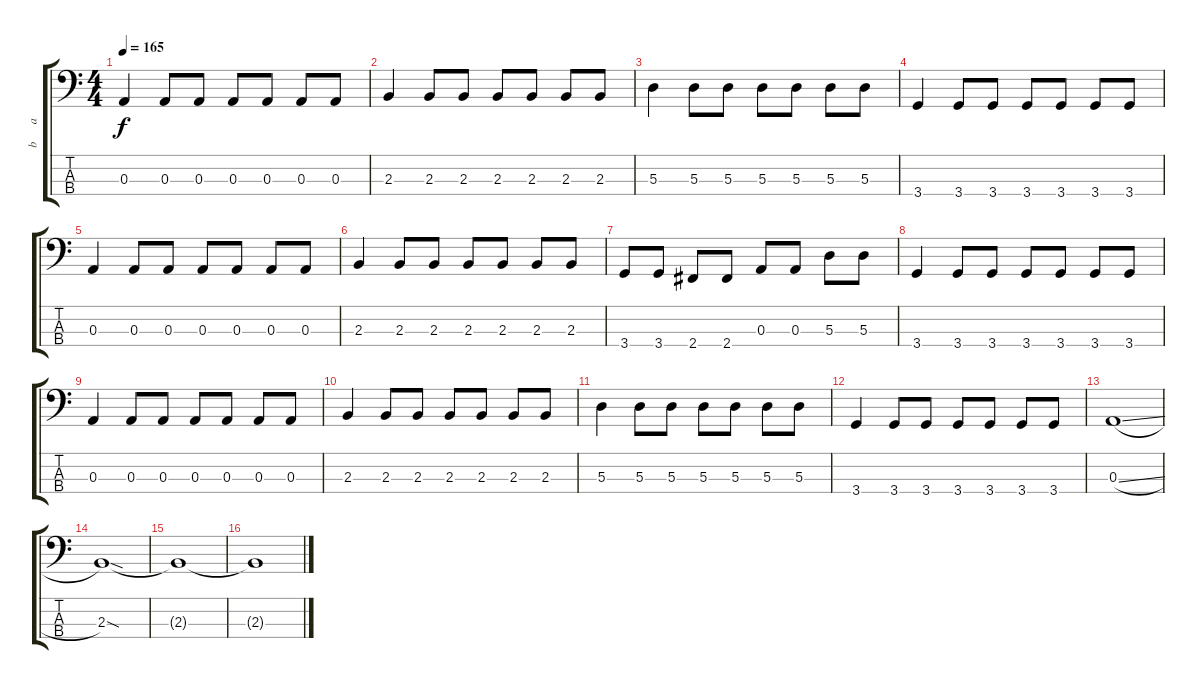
\track ("b      a      s      s" "b      a  ") {instrument synthbass2}
\staff {score tabs}
\tuning (G2 D2 A1 E1) {hide}
\ts (4 4)
\tempo 165
\clef f4
\ks c
0.3.4{dy f} 0.3.8 0.3.8 0.3.8 0.3.8 0.3.8 0.3.8 |
2.3.4 2.3.8 2.3.8 2.3.8 2.3.8 2.3.8 2.3.8 |
5.3.4 5.3.8 5.3.8 5.3.8 5.3.8 5.3.8 5.3.8 |
3.4.4 3.4.8 3.4.8 3.4.8 3.4.8 3.4.8 3.4.8 |
0.3.4 0.3.8 0.3.8 0.3.8 0.3.8 0.3.8 0.3.8 |
2.3.4 2.3.8 2.3.8 2.3.8 2.3.8 2.3.8 2.3.8 |
3.4.8 3.4.8 2.4.8 2.4.8 0.3.8 0.3.8 5.3.8 5.3.8 |
3.4.4 3.4.8 3.4.8 3.4.8 3.4.8 3.4.8 3.4.8 |
0.3.4 0.3.8 0.3.8 0.3.8 0.3.8 0.3.8 0.3.8 |
2.3.4 2.3.8 2.3.8 2.3.8 2.3.8 2.3.8 2.3.8 |
5.3.4 5.3.8 5.3.8 5.3.8 5.3.8 5.3.8 5.3.8 |
3.4.4 3.4.8 3.4.8 3.4.8 3.4.8 3.4.8 3.4.8 |
0.3{sl}.1 |
2.3{sod}.1 |
2.3{t}.1 |
2.3{t}.1
